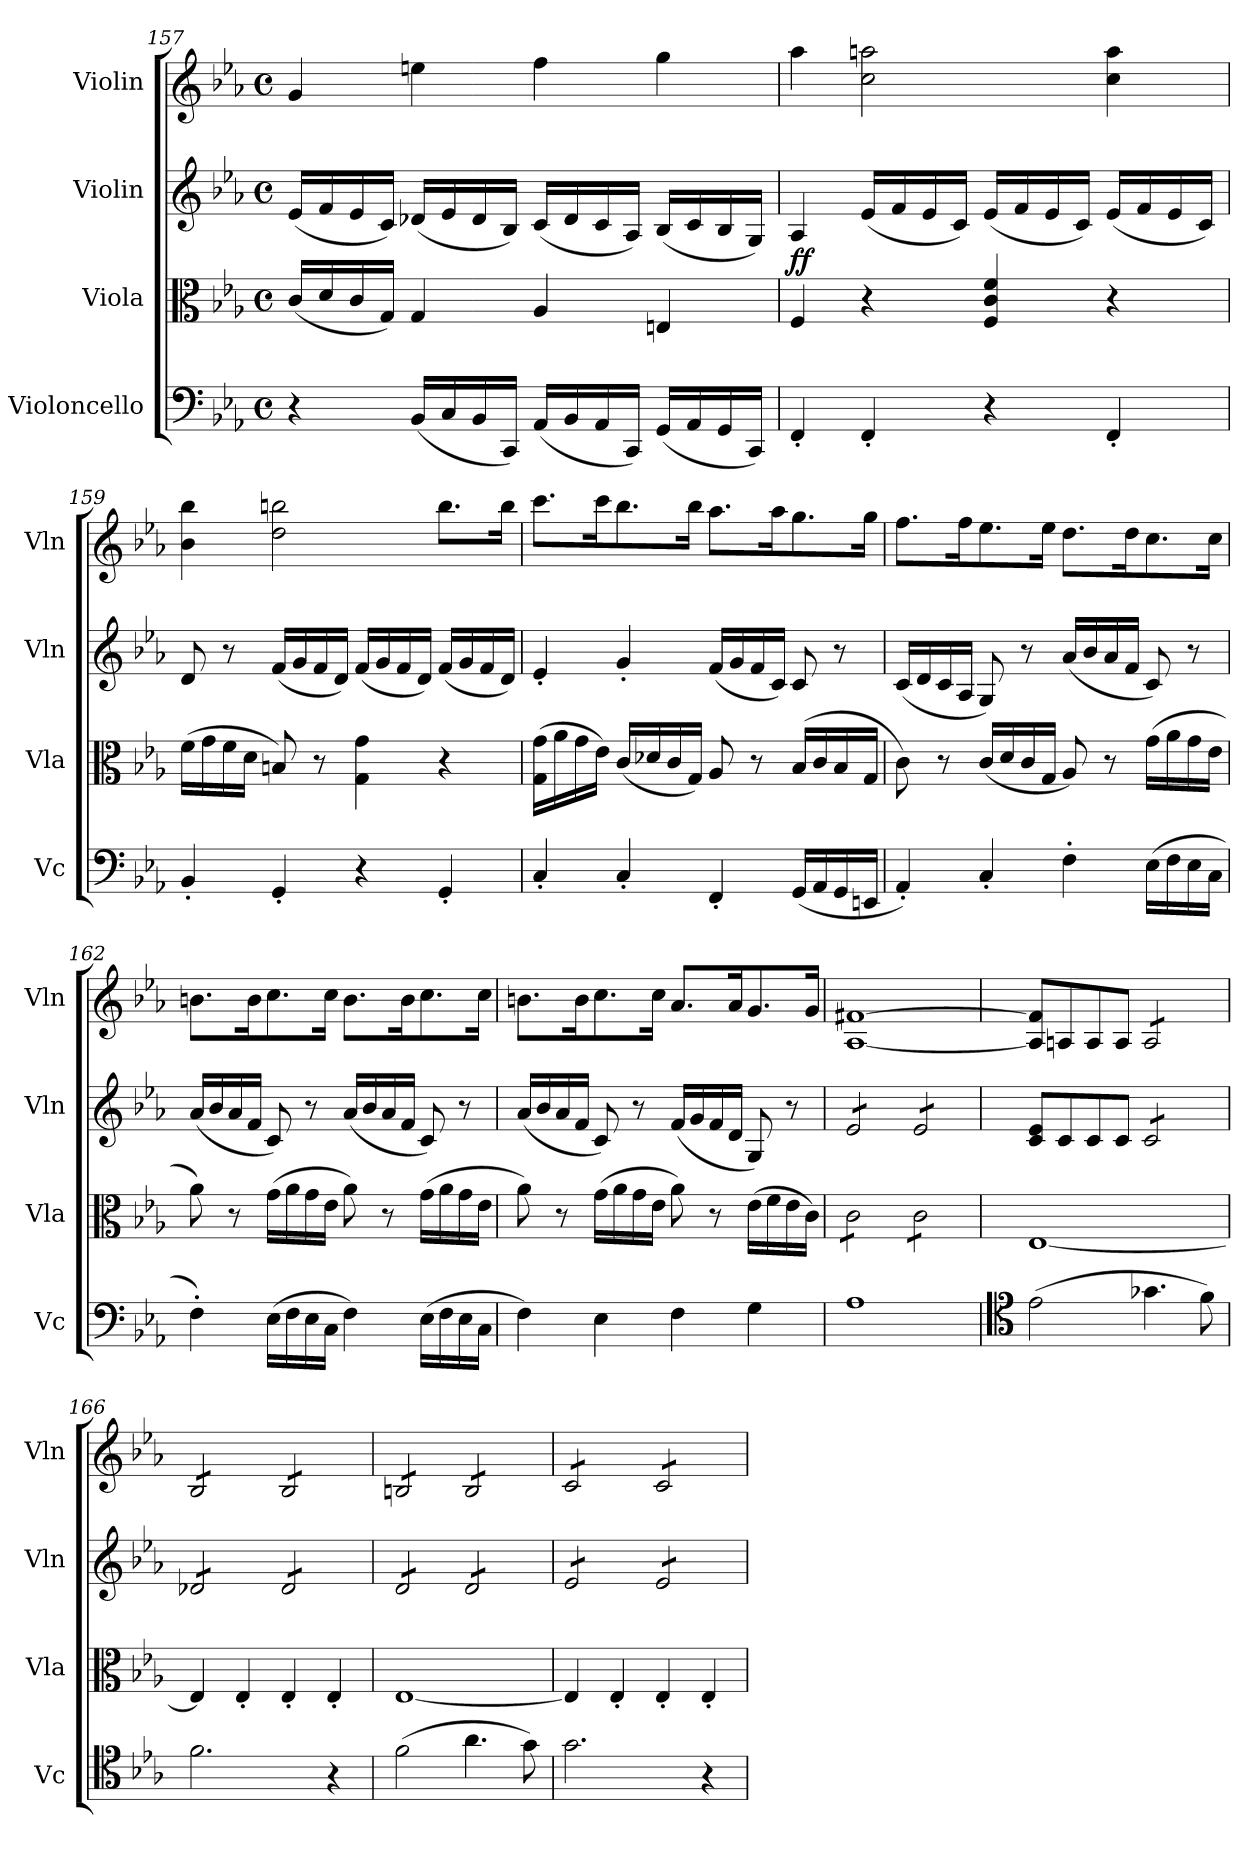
**kern	**kern	**dynam	**kern	**kern
*part4	*part3	*part3	*part2	*part1
*staff4	*staff3	*staff3	*staff2	*staff1
*I"Violoncello	*I"Viola	*	*I"Violin	*I"Violin
*I'Vc	*I'Vla	*	*I'Vln	*I'Vln
!!LO:LB:g=z
*clefF4	*clefC3	*	*clefG2	*clefG2
*k[b-e-a-]	*k[b-e-a-]	*	*k[b-e-a-]	*k[b-e-a-]
*M4/4	*M4/4	*	*M4/4	*M4/4
*met(c)	*met(c)	*	*met(c)	*met(c)
=157	=157	=157	=157	=157
4r	(16c/LL	.	(16e-/LL	4g/
.	16d/	.	16f/	.
.	16c/	.	16e-/	.
.	16G/JJ)	.	16c/JJ)	.
(16BB-/LL	4G/	.	(16d-X/LL	4een\
16C/	.	.	16e-/	.
16BB-/	.	.	16d-/	.
16CC/JJ)	.	.	16B-/JJ)	.
(16AA-/LL	4A-/	.	(16c/LL	4ff\
16BB-/	.	.	16d-/	.
16AA-/	.	.	16c/	.
16CC/JJ)	.	.	16A-/JJ)	.
(16GG/LL	4En/	.	(16B-/LL	4gg\
16AA-/	.	.	16c/	.
16GG/	.	.	16B-/	.
16CC/JJ)	.	.	16G/JJ)	.
=158	=158	=158	=158	=158
!	!	!LO:DY:a	!	!
!	!	!LO:DY:n=1:a	!	!
4FF'/	4F/	f f	4A-/	4aa-\
4FF'/	4r	.	(16e-/LL	2cc\ 2aan\
.	.	.	16f/	.
.	.	.	16e-/	.
.	.	.	16c/JJ)	.
4r	4F/ 4c/ 4f/	.	(16e-/LL	.
.	.	.	16f/	.
.	.	.	16e-/	.
.	.	.	16c/JJ)	.
4FF'/	4r	.	(16e-/LL	4cc\ 4aa\
.	.	.	16f/	.
.	.	.	16e-/	.
.	.	.	16c/JJ)	.
=159	=159	=159	=159	=159
4BB-'/	(16f\LL	.	8d/	4b-\ 4bb-\
.	16g\	.	.	.
.	16f\	.	8r	.
.	16d\JJ	.	.	.
4GG'/	8Bn/)	.	(16f/LL	2dd\ 2bbn\
.	.	.	16g/	.
.	8r	.	16f/	.
.	.	.	16d/JJ)	.
4r	4G\ 4g\	.	(16f/LL	.
.	.	.	16g/	.
.	.	.	16f/	.
.	.	.	16d/JJ)	.
4GG'/	4r	.	(16f/LL	8.bb\L
.	.	.	16g/	.
.	.	.	16f/	.
.	.	.	16d/JJ)	16bb\Jk
=160	=160	=160	=160	=160
4C'/	(16G\ 16g\LL	.	4e-'/	8.ccc\L
.	16a-\	.	.	.
.	16g\	.	.	.
.	16e-\JJ)	.	.	16ccc\K
4C'/	(16c/LL	.	4g'/	8.bb-\
.	16d-X/	.	.	.
.	16c/	.	.	.
.	16G/JJ)	.	.	16bb-\Jk
4FF'/	8A-/	.	(16f/LL	8.aa-\L
.	.	.	16g/	.
.	8r	.	16f/	.
.	.	.	16c/JJ)	16aa-\K
(16GG/LL	(>16B-/LL	.	8c/	8.gg\
16AA-/	16c/	.	.	.
16GG/	16B-/	.	8r	.
16EEn/JJ	16G/JJ	.	.	16gg\Jk
=161	=161	=161	=161	=161
4AA-'/)	8c\)	.	(16c/LL	8.ff\L
.	.	.	16d/	.
.	8r	.	16c/	.
.	.	.	16A-/JJ	16ff\K
4C'/	(16c/LL	.	8G/)	8.ee-\
.	16d/	.	.	.
.	16c/	.	8r	.
.	16G/JJ	.	.	16ee-\Jk
4F'\	8A-/)	.	(16a-/LL	8.dd\L
.	.	.	16b-/	.
.	8r	.	16a-/	.
.	.	.	16f/JJ	16dd\K
(16E-\LL	(16g\LL	.	8c/)	8.cc\
16F\	16a-\	.	.	.
16E-\	16g\	.	8r	.
16C\JJ	16e-\JJ	.	.	16cc\Jk
!!LO:LB:g=z
=162	=162	=162	=162	=162
4F'\)	8a-\)	.	(16a-/LL	8.bn\L
.	.	.	16b-/	.
.	8r	.	16a-/	.
.	.	.	16f/JJ	16b\K
(16E-\LL	(16g\LL	.	8c/)	8.cc\
16F\	16a-\	.	.	.
16E-\	16g\	.	8r	.
16C\JJ	16e-\JJ	.	.	16cc\Jk
4F\)	8a-\)	.	(16a-/LL	8.b\L
.	.	.	16b-/	.
.	8r	.	16a-/	.
.	.	.	16f/JJ	16b\K
(16E-\LL	(16g\LL	.	8c/)	8.cc\
16F\	16a-\	.	.	.
16E-\	16g\	.	8r	.
16C\JJ	16e-\JJ	.	.	16cc\Jk
=163	=163	=163	=163	=163
4F\)	8a-\)	.	(16a-/LL	8.bn\L
.	.	.	16b-/	.
.	8r	.	16a-/	.
.	.	.	16f/JJ	16b\K
4E-\	(16g\LL	.	8c/)	8.cc\
.	16a-\	.	.	.
.	16g\	.	8r	.
.	16e-\JJ	.	.	16cc\Jk
4F\	8a-\)	.	(16f/LL	8.a-/L
.	.	.	16g/	.
.	8r	.	16f/	.
.	.	.	16d/JJ	16a-/K
4G\	(16e-\LL	.	8G/)	8.g/
.	16f\	.	.	.
.	16e-\	.	8r	.
.	16c\JJ)	.	.	16g/Jk
=164	=164	=164	=164	=164
*	*tremolo	*	*	*
*	*	*	*tremolo	*
1A-	8c\L	.	8e-/L	[1A- [1f#X
.	8c\	.	8e-/	.
.	8c\	.	8e-/	.
.	8c\J	.	8e-/J	.
.	8c\L	.	8e-/L	.
.	8c\	.	8e-/	.
.	8c\	.	8e-/	.
.	8c\J	.	8e-/J	.
*	*	*	*Xtremolo	*
*	*Xtremolo	*	*	*
=165	=165	=165	=165	=165
*clefC4	*	*	*	*
(2e-\	[1E-	.	8c/ 8e-/L	8A-/] 8f#/]L
.	.	.	8c/	8An/
.	.	.	8c/	8A/
.	.	.	8c/J	8A/J
*	*	*	*tremolo	*
*	*	*	*	*tremolo
4.g-X\	.	.	8c/L	8A/L
.	.	.	8c/	8A/
.	.	.	8c/	8A/
8f\)	.	.	8c/J	8A/J
=166	=166	=166	=166	=166
2.f\	4E-/]	.	8d-X/L	8B-/L
.	.	.	8d-X/	8B-/
.	4E-'/	.	8d-X/	8B-/
.	.	.	8d-X/J	8B-/J
.	4E-'/	.	8d-/L	8B-/L
.	.	.	8d-/	8B-/
4r	4E-'/	.	8d-/	8B-/
.	.	.	8d-/J	8B-/J
=167	=167	=167	=167	=167
(2f\	[1E-	.	8d/L	8Bn/L
.	.	.	8d/	8Bn/
.	.	.	8d/	8Bn/
.	.	.	8d/J	8Bn/J
4.a-\	.	.	8d/L	8B/L
.	.	.	8d/	8B/
.	.	.	8d/	8B/
8g\)	.	.	8d/J	8B/J
=168	=168	=168	=168	=168
2.g\	4E-/]	.	8e-/L	8c/L
.	.	.	8e-/	8c/
.	4E-'/	.	8e-/	8c/
.	.	.	8e-/J	8c/J
.	4E-'/	.	8e-/L	8c/L
.	.	.	8e-/	8c/
4r	4E-'/	.	8e-/	8c/
.	.	.	8e-/J	8c/J
*	*	*	*	*Xtremolo
*	*	*	*Xtremolo	*
=	=	=	=	=
*-	*-	*-	*-	*-
